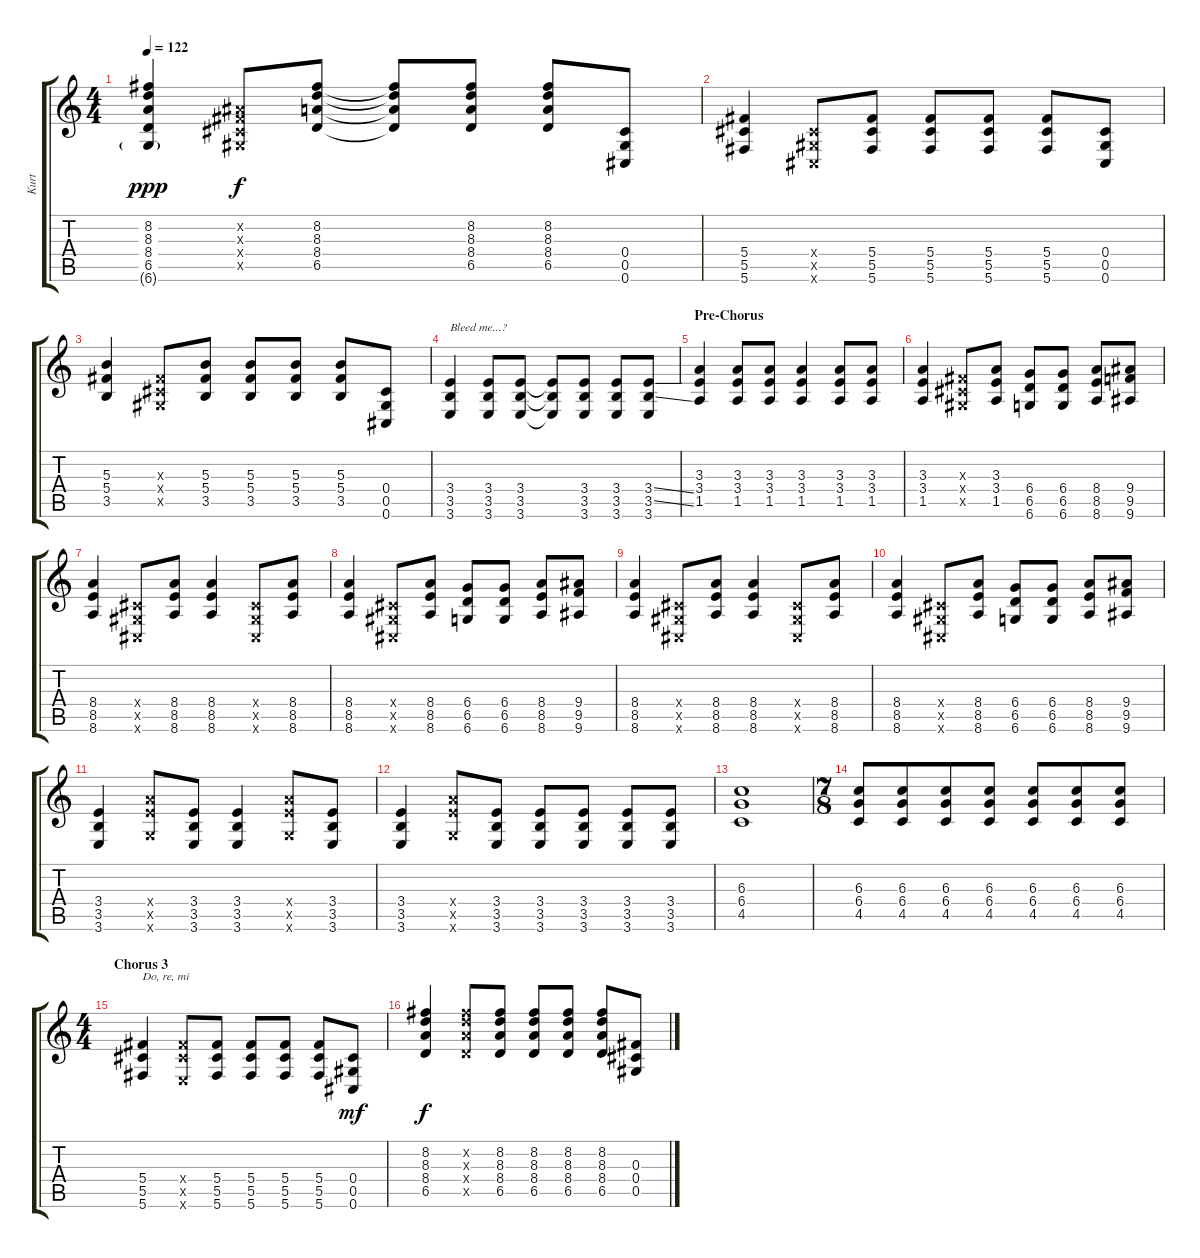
\track ("Kurt" "Kurt") {instrument acousticguitarsteel}
\staff {score tabs}
\tuning (Eb4 Bb3 Gb3 Db3 Ab2 Db2) {hide}
\ts (4 4)
\tempo 122
\clef g2
\ks c
(8.2 8.3 8.4 6.5 6.6{g}).4{dy ppp} (0.2{x} 0.3{x} 0.4{x} 0.5{x}).8{dy f} (8.2 8.3 8.4 6.5).8 (8.2{t} 8.3{t} 8.4{t} 6.5{t}).8 (8.2 8.3 8.4 6.5).8 (8.2 8.3 8.4 6.5).8 (0.4 0.5 0.6).8 |
(5.4 5.5 5.6).4 (0.4{x} 0.5{x} 0.6{x}).8 (5.4 5.5 5.6).8 (5.4 5.5 5.6).8 (5.4 5.5 5.6).8 (5.4 5.5 5.6).8 (0.4 0.5 0.6).8 |
(5.3 5.4 3.5).4 (0.3{x} 0.4{x} 0.5{x}).8 (5.3 5.4 3.5).8 (5.3 5.4 3.5).8 (5.3 5.4 3.5).8 (5.3 5.4 3.5).8 (0.4 0.5 0.6).8 |
(3.4 3.5 3.6).4{txt "Bleed me...?"} (3.4 3.5 3.6).8 (3.4 3.5 3.6).8 (3.4{t} 3.5{t} 3.6{t}).8 (3.4 3.5 3.6).8 (3.4 3.5 3.6).8 (3.4{ss} 3.5{ss} 3.6).8 |
\section ("" "Pre-Chorus")
(3.3 3.4 1.5).4 (3.3 3.4 1.5).8 (3.3 3.4 1.5).8 (3.3 3.4 1.5).4 (3.3 3.4 1.5).8 (3.3 3.4 1.5).8 |
(3.3 3.4 1.5).4 (0.3{x} 0.4{x} 0.5{x}).8 (3.3 3.4 1.5).8 (6.4 6.5 6.6).8 (6.4 6.5 6.6).8 (8.4 8.5 8.6).8 (9.4 9.5 9.6).8 |
(8.4 8.5 8.6).4 (0.4{x} 0.5{x} 0.6{x}).8 (8.4 8.5 8.6).8 (8.4 8.5 8.6).4 (0.4{x} 0.5{x} 0.6{x}).8 (8.4 8.5 8.6).8 |
(8.4 8.5 8.6).4 (0.4{x} 0.5{x} 0.6{x}).8 (8.4 8.5 8.6).8 (6.4 6.5 6.6).8 (6.4 6.5 6.6).8 (8.4 8.5 8.6).8 (9.4 9.5 9.6).8 |
(8.4 8.5 8.6).4 (0.4{x} 0.5{x} 0.6{x}).8 (8.4 8.5 8.6).8 (8.4 8.5 8.6).4 (0.4{x} 0.5{x} 0.6{x}).8 (8.4 8.5 8.6).8 |
(8.4 8.5 8.6).4 (0.4{x} 0.5{x} 0.6{x}).8 (8.4 8.5 8.6).8 (6.4 6.5 6.6).8 (6.4 6.5 6.6).8 (8.4 8.5 8.6).8 (9.4 9.5 9.6).8 |
(3.4 3.5 3.6).4 (8.4{x} 8.5{x} 6.6{x}).8 (3.4 3.5 3.6).8 (3.4 3.5 3.6).4 (8.4{x} 8.5{x} 6.6{x}).8 (3.4 3.5 3.6).8 |
(3.4 3.5 3.6).4 (8.4{x} 8.5{x} 6.6{x}).8 (3.4 3.5 3.6).8 (3.4 3.5 3.6).8 (3.4 3.5 3.6).8 (3.4 3.5 3.6).8 (3.4 3.5 3.6).8 |
(6.3 6.4 4.5).1 |
\ts (7 8)
(6.3 6.4 4.5).8 (6.3 6.4 4.5).8 (6.3 6.4 4.5).8 (6.3 6.4 4.5).8 (6.3 6.4 4.5).8 (6.3 6.4 4.5).8 (6.3 6.4 4.5).8 |
\ts (4 4)
\section ("" "Chorus 3")
(5.4 5.5 5.6).4{txt "Do, re, mi"} (5.4{x} 5.5{x} 3.6{x}).8 (5.4 5.5 5.6).8 (5.4 5.5 5.6).8 (5.4 5.5 5.6).8 (5.4 5.5 5.6).8 (0.4 0.5 0.6).8{dy mf} |
(8.2 8.3 8.4 6.5).4{dy f} (8.2{x} 8.3{x} 8.4{x} 6.5{x}).8 (8.2 8.3 8.4 6.5).8 (8.2 8.3 8.4 6.5).8 (8.2 8.3 8.4 6.5).8 (8.2 8.3 8.4 6.5).8 (0.3 0.4 0.5).8
